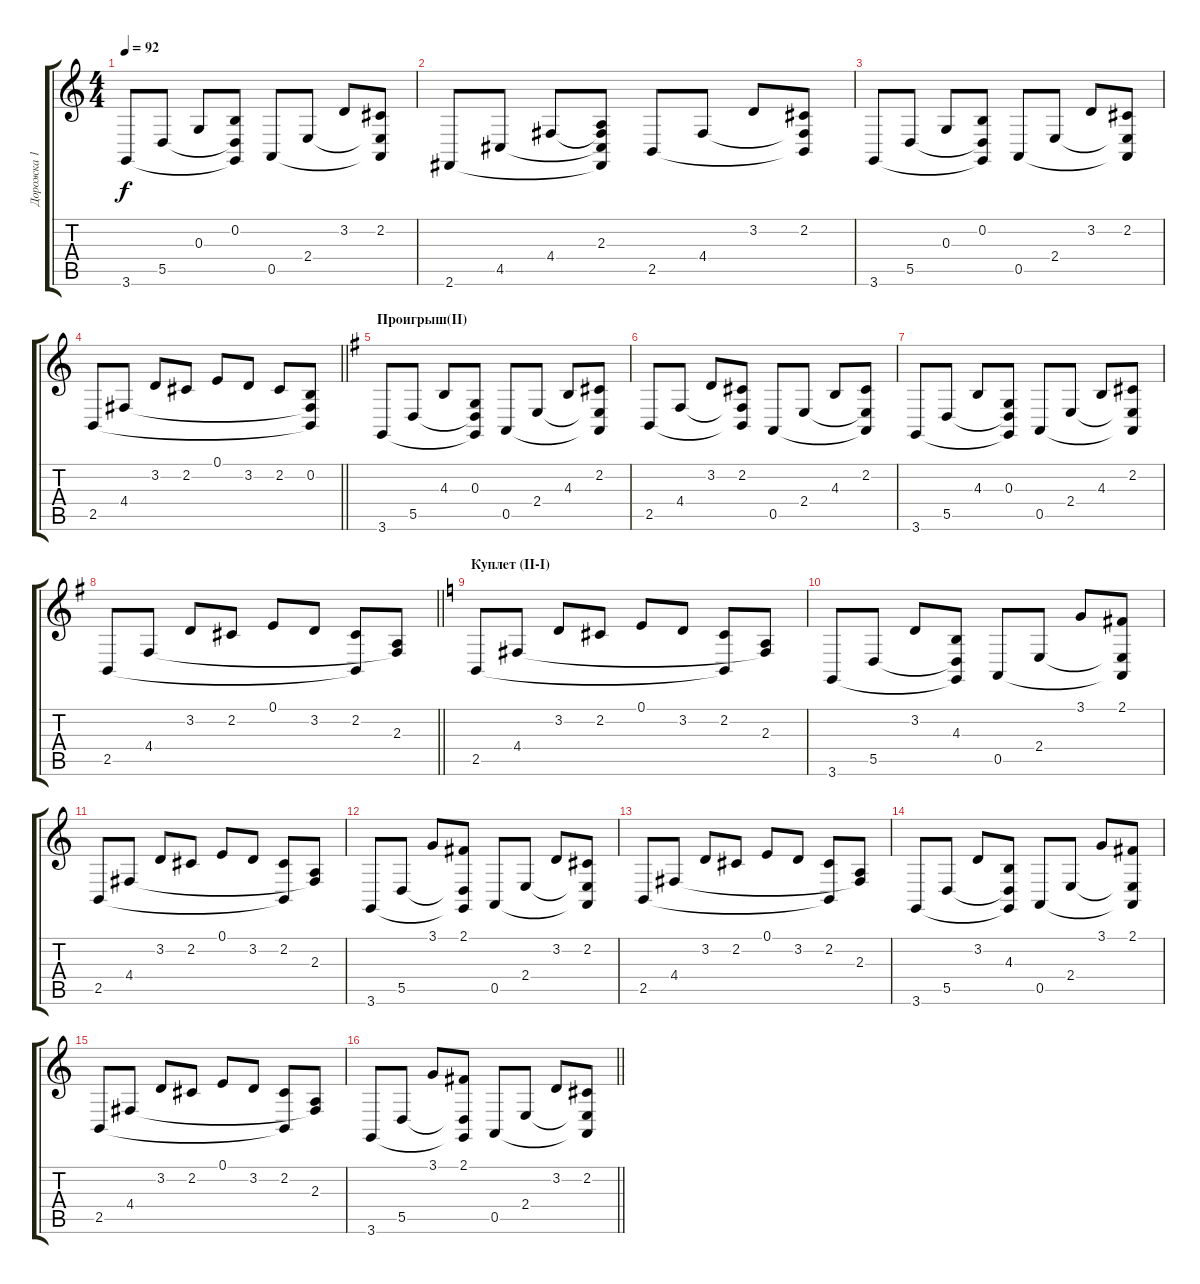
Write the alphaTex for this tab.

\track ("Дорожка 1" "Дорожка 1") {instrument acousticgrandpiano}
\staff {score tabs}
\tuning (E4 B3 G3 D3 A2 E2) {hide}
\ts (4 4)
\tempo 92
\clef g2
\ks c
3.6.8{dy f} 5.5.8 0.3.8 (0.2 5.5{t} 3.6{t}).8 0.5.8 2.4.8 3.2.8 (2.2 2.4{t} 0.5{t}).8 |
2.6.8 4.5.8 4.4.8 (2.3 4.4{t} 4.5{t} 2.6{t}).8 2.5.8 4.4.8 3.2.8 (2.2 4.4{t} 2.5{t}).8 |
3.6.8 5.5.8 0.3.8 (0.2 5.5{t} 3.6{t}).8 0.5.8 2.4.8 3.2.8 (2.2 2.4{t} 0.5{t}).8 |
\barLineRight lightlight
2.5.8 4.4.8 3.2.8 2.2.8 0.1.8 3.2.8 2.2.8 (0.2 4.4{t} 2.5{t}).8 |
\section ("" "Проигрыш(II)")
\ks eminor
3.6.8 5.5.8 4.3.8 (0.3 5.5{t} 3.6{t}).8 0.5.8 2.4.8 4.3.8 (2.2 2.4{t} 0.5{t}).8 |
2.5.8 4.4.8 3.2.8 (2.2 4.4{t} 2.5{t}).8 0.5.8 2.4.8 4.3.8 (2.2 2.4{t} 0.5{t}).8 |
3.6.8 5.5.8 4.3.8 (0.3 5.5{t} 3.6{t}).8 0.5.8 2.4.8 4.3.8 (2.2 2.4{t} 0.5{t}).8 |
\barLineRight lightlight
2.5.8 4.4.8 3.2.8 2.2.8 0.1.8 3.2.8 (2.2 2.5{t}).8 (2.3 4.4{t}).8 |
\section ("" "Куплет (II-I)")
\ks c
2.5.8 4.4.8 3.2.8 2.2.8 0.1.8 3.2.8 (2.2 2.5{t}).8 (2.3 4.4{t}).8 |
3.6.8 5.5.8 3.2.8 (4.3 5.5{t} 3.6{t}).8 0.5.8 2.4.8 3.1.8 (2.1 2.4{t} 0.5{t}).8 |
2.5.8 4.4.8 3.2.8 2.2.8 0.1.8 3.2.8 (2.2 2.5{t}).8 (2.3 4.4{t}).8 |
3.6.8 5.5.8 3.1.8 (2.1 5.5{t} 3.6{t}).8 0.5.8 2.4.8 3.2.8 (2.2 2.4{t} 0.5{t}).8 |
2.5.8 4.4.8 3.2.8 2.2.8 0.1.8 3.2.8 (2.2 2.5{t}).8 (2.3 4.4{t}).8 |
3.6.8 5.5.8 3.2.8 (4.3 5.5{t} 3.6{t}).8 0.5.8 2.4.8 3.1.8 (2.1 2.4{t} 0.5{t}).8 |
2.5.8 4.4.8 3.2.8 2.2.8 0.1.8 3.2.8 (2.2 2.5{t}).8 (2.3 4.4{t}).8 |
\barLineRight lightlight
3.6.8 5.5.8 3.1.8 (2.1 5.5{t} 3.6{t}).8 0.5.8 2.4.8 3.2.8 (2.2 2.4{t} 0.5{t}).8
